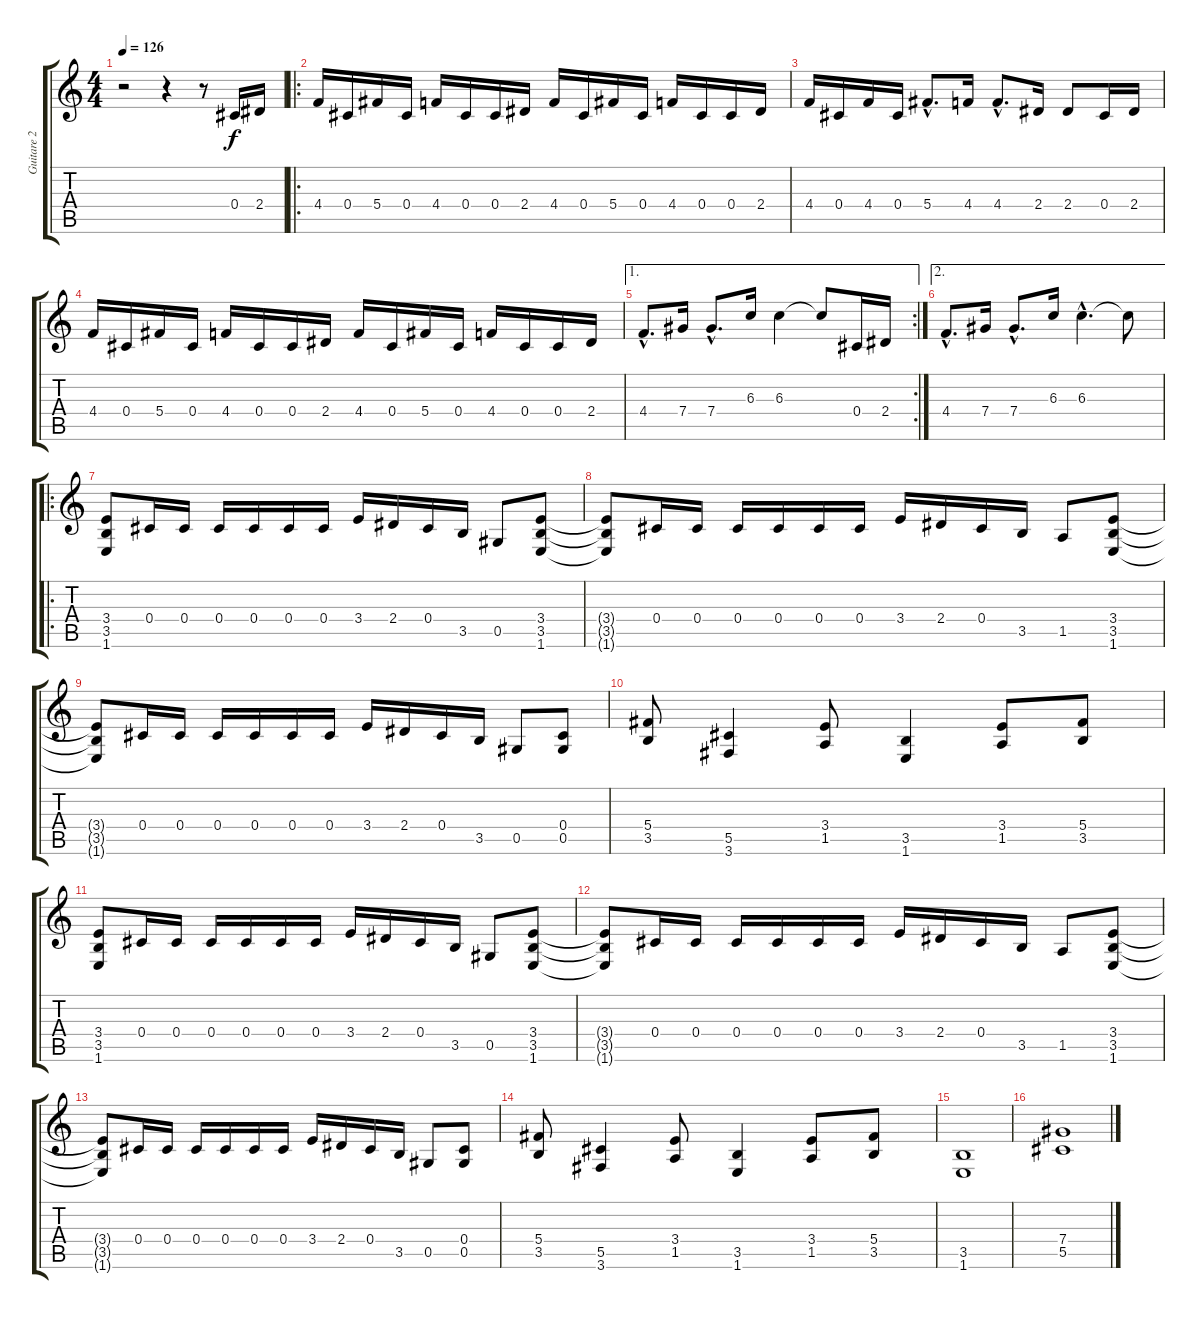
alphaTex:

\track ("Guitare 2" "Guitare 2") {instrument distortionguitar}
\staff {score tabs}
\tuning (Eb4 Bb3 Gb3 Db3 Ab2 Eb2) {hide}
\ts (4 4)
\tempo 126
\clef g2
\ks c
r.2{dy f instrument distortionguitar} r.4 r.8 0.4.16 2.4.16 |
\ro
4.4.16 0.4.16 5.4.16 0.4.16 4.4.16 0.4.16 0.4.16 2.4.16 4.4.16 0.4.16 5.4.16 0.4.16 4.4.16 0.4.16 0.4.16 2.4.16 |
4.4.16 0.4.16 4.4.16 0.4.16 5.4{hac}.8{d} 4.4.16 4.4{hac}.8{d} 2.4.16 2.4.8 0.4.16 2.4.16 |
4.4.16 0.4.16 5.4.16 0.4.16 4.4.16 0.4.16 0.4.16 2.4.16 4.4.16 0.4.16 5.4.16 0.4.16 4.4.16 0.4.16 0.4.16 2.4.16 |
\ae 1
\rc 2
4.4{hac}.8{d} 7.4.16 7.4{hac}.8{d} 6.3.16 6.3.4 6.3{t}.8 0.4.16 2.4.16 |
\ae 2
4.4{hac}.8{d} 7.4.16 7.4{hac}.8{d} 6.3.16 6.3{hac}.4{d} 6.3{t}.8 |
\ro
(3.4 3.5 1.6).8 0.4.16 0.4.16 0.4.16 0.4.16 0.4.16 0.4.16 3.4.16 2.4.16 0.4.16 3.5.16 0.5.8 (3.4 3.5 1.6).8 |
(3.4{t} 3.5{t} 1.6{t}).8 0.4.16 0.4.16 0.4.16 0.4.16 0.4.16 0.4.16 3.4.16 2.4.16 0.4.16 3.5.16 1.5.8 (3.4 3.5 1.6).8 |
(3.4{t} 3.5{t} 1.6{t}).8 0.4.16 0.4.16 0.4.16 0.4.16 0.4.16 0.4.16 3.4.16 2.4.16 0.4.16 3.5.16 0.5.8 (0.4 0.5).8 |
(5.4 3.5).8 (5.5 3.6).4 (3.4 1.5).8 (3.5 1.6).4 (3.4 1.5).8 (5.4 3.5).8 |
(3.4 3.5 1.6).8 0.4.16 0.4.16 0.4.16 0.4.16 0.4.16 0.4.16 3.4.16 2.4.16 0.4.16 3.5.16 0.5.8 (3.4 3.5 1.6).8 |
(3.4{t} 3.5{t} 1.6{t}).8 0.4.16 0.4.16 0.4.16 0.4.16 0.4.16 0.4.16 3.4.16 2.4.16 0.4.16 3.5.16 1.5.8 (3.4 3.5 1.6).8 |
(3.4{t} 3.5{t} 1.6{t}).8 0.4.16 0.4.16 0.4.16 0.4.16 0.4.16 0.4.16 3.4.16 2.4.16 0.4.16 3.5.16 0.5.8 (0.4 0.5).8 |
(5.4 3.5).8 (5.5 3.6).4 (3.4 1.5).8 (3.5 1.6).4 (3.4 1.5).8 (5.4 3.5).8 |
(3.5 1.6).1 |
(7.4 5.5).1
